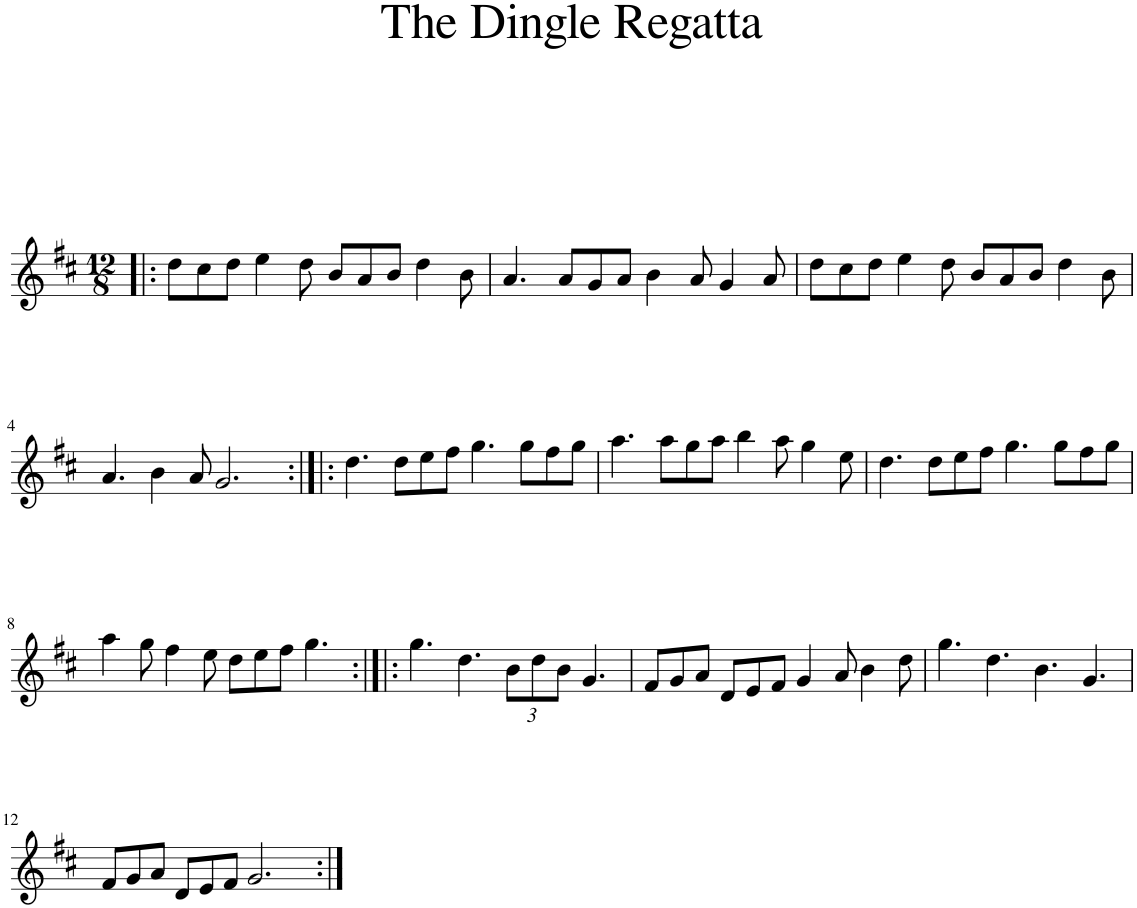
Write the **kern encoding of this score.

**kern
*part1
*staff1
*I"Piano
*I'Pno
*clefG2
*k[f#c#]
*D:
*M12/8
=1!|:
8dd\L
8cc#\
8dd\J
4ee\
8dd\
8b/L
8a/
8b/J
4dd\
8b\
=2
4.a/
8a/L
8g/
8a/J
4b\
8a/
4g/
8a/
=3
8dd\L
8cc#\
8dd\J
4ee\
8dd\
8b/L
8a/
8b/J
4dd\
8b\
!!LO:LB:g=z
=4
4.a/
4b\
8a/
2.g/
=5:|!|:
4.dd\
8dd\L
8ee\
8ff#\J
4.gg\
8gg\L
8ff#\
8gg\J
=6
4.aa\
8aa\L
8gg\
8aa\J
4bb\
8aa\
4gg\
8ee\
=7
4.dd\
8dd\L
8ee\
8ff#\J
4.gg\
8gg\L
8ff#\
8gg\J
!!LO:LB:g=z
=8
4aa\
8gg\
4ff#\
8ee\
8dd\L
8ee\
8ff#\J
4.gg\
=9:|!|:
4.gg\
4.dd\
8b\L
8dd\
8b\J
4.g/
=10
8f#/L
8g/
8a/J
8d/L
8e/
8f#/J
4g/
8a/
4b\
8dd\
=11
4.gg\
4.dd\
4.b\
4.g/
!!LO:LB:g=z
=12
8f#/L
8g/
8a/J
8d/L
8e/
8f#/J
2.g/
=:|!
*-
